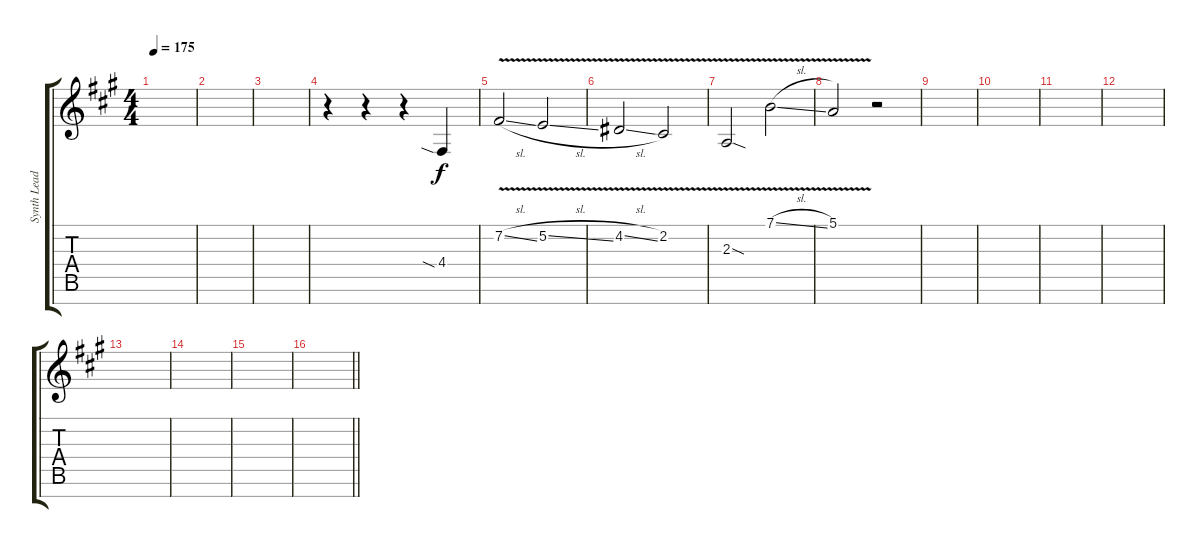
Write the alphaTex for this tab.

\track ("Synth Lead" "Synth Lead") {instrument lead2sawtooth}
\staff {score tabs}
\tuning (E4 B3 G3 D3 A2 E2 B1) {hide}
\ts (4 4)
\tempo 175
\clef g2
\ks f#minor
|
|
|
r.4 r.4 r.4 4.4{sia}.4 |
7.2{v sl}.2 5.2{v sl}.2 |
4.2{v sl}.2 2.2{v}.2 |
2.3{v sod}.2 7.1{v sl}.2 |
5.1{v}.2 r.2 |
|
|
|
|
|
|
|
\barLineRight lightlight
